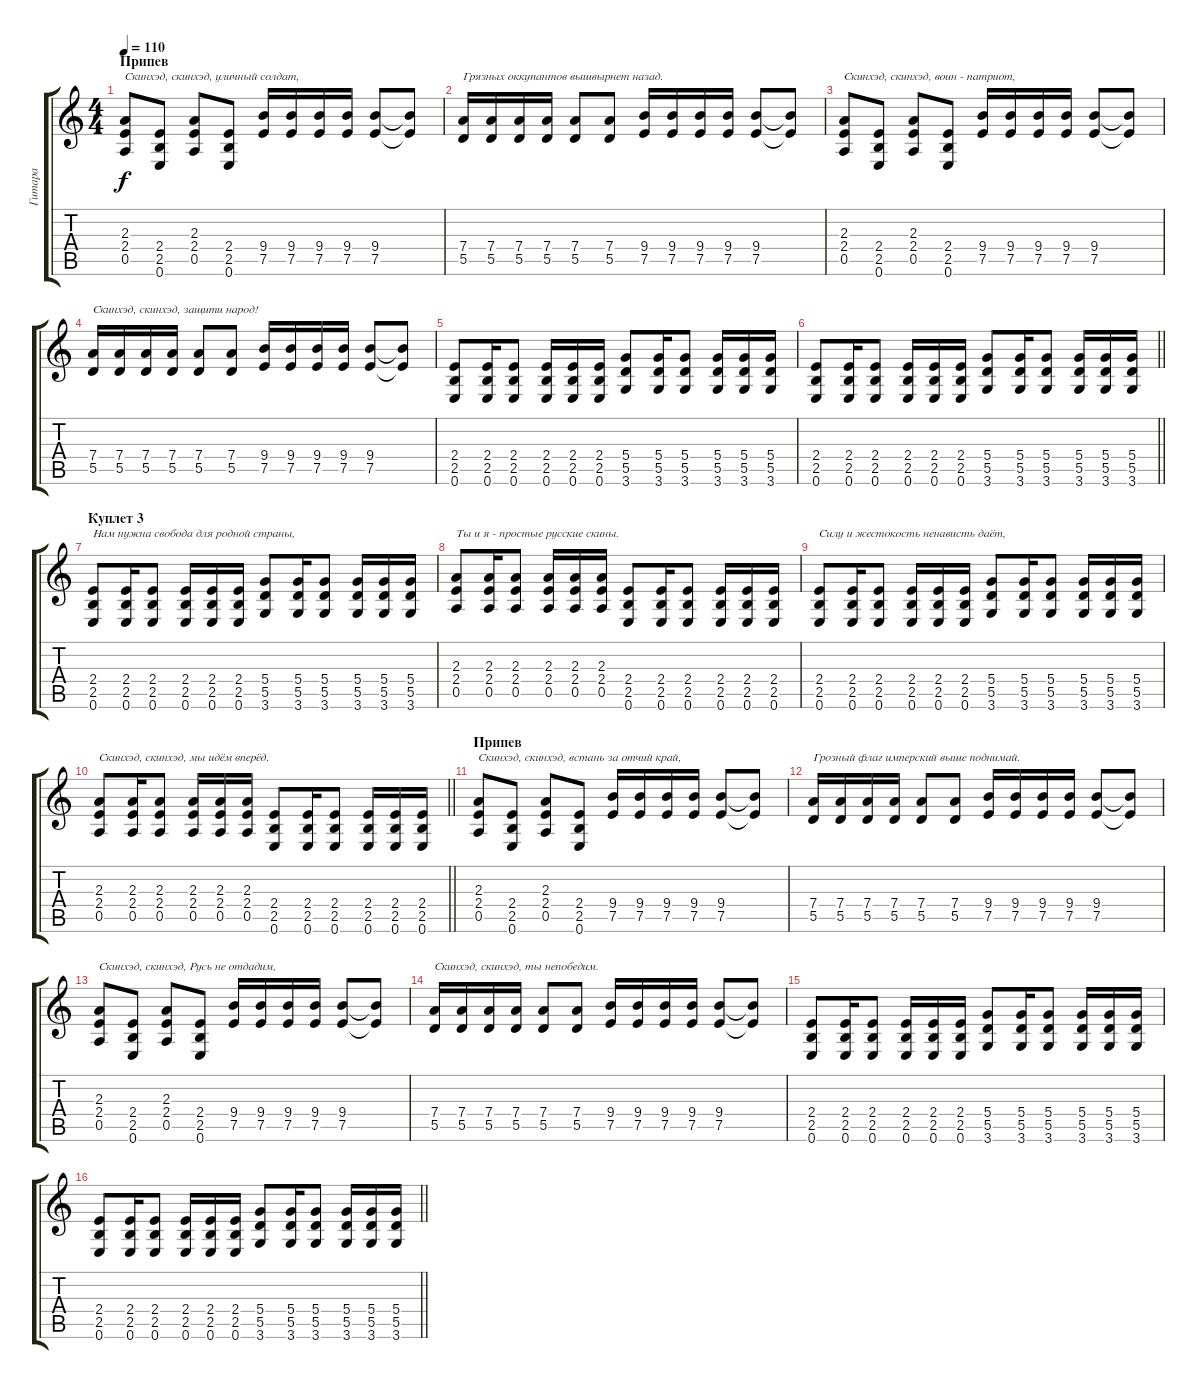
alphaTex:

\track ("Гитара" "Гитара") {instrument overdrivenguitar}
\staff {score tabs}
\tuning (E4 B3 G3 D3 A2 E2) {hide}
\ts (4 4)
\section ("" "Припев")
\tempo 110
\clef g2
\ks c
(2.3 2.4 0.5).8{txt "Скинхэд, скинхэд, уличный солдат," dy f} (2.4 2.5 0.6).8 (2.3 2.4 0.5).8 (2.4 2.5 0.6).8 (9.4 7.5).16 (9.4 7.5).16 (9.4 7.5).16 (9.4 7.5).16 (9.4 7.5).8 (9.4{t} 7.5{t}).8 |
(7.4 5.5).16{txt "Грязных оккупантов вышвырнет назад."} (7.4 5.5).16 (7.4 5.5).16 (7.4 5.5).16 (7.4 5.5).8 (7.4 5.5).8 (9.4 7.5).16 (9.4 7.5).16 (9.4 7.5).16 (9.4 7.5).16 (9.4 7.5).8 (9.4{t} 7.5{t}).8 |
(2.3 2.4 0.5).8{txt "Скинхэд, скинхэд, воин - патриот,"} (2.4 2.5 0.6).8 (2.3 2.4 0.5).8 (2.4 2.5 0.6).8 (9.4 7.5).16 (9.4 7.5).16 (9.4 7.5).16 (9.4 7.5).16 (9.4 7.5).8 (9.4{t} 7.5{t}).8 |
(7.4 5.5).16{txt "Скинхэд, скинхэд, защити народ!"} (7.4 5.5).16 (7.4 5.5).16 (7.4 5.5).16 (7.4 5.5).8 (7.4 5.5).8 (9.4 7.5).16 (9.4 7.5).16 (9.4 7.5).16 (9.4 7.5).16 (9.4 7.5).8 (9.4{t} 7.5{t}).8 |
(2.4 2.5 0.6).8 (2.4 2.5 0.6).16 (2.4 2.5 0.6).8 (2.4 2.5 0.6).16 (2.4 2.5 0.6).16 (2.4 2.5 0.6).16 (5.4 5.5 3.6).8 (5.4 5.5 3.6).16 (5.4 5.5 3.6).8 (5.4 5.5 3.6).16 (5.4 5.5 3.6).16 (5.4 5.5 3.6).16 |
\barLineRight lightlight
(2.4 2.5 0.6).8 (2.4 2.5 0.6).16 (2.4 2.5 0.6).8 (2.4 2.5 0.6).16 (2.4 2.5 0.6).16 (2.4 2.5 0.6).16 (5.4 5.5 3.6).8 (5.4 5.5 3.6).16 (5.4 5.5 3.6).8 (5.4 5.5 3.6).16 (5.4 5.5 3.6).16 (5.4 5.5 3.6).16 |
\section ("" "Куплет 3")
(2.4 2.5 0.6).8{txt "Нам нужна свобода для родной страны,"} (2.4 2.5 0.6).16 (2.4 2.5 0.6).8 (2.4 2.5 0.6).16 (2.4 2.5 0.6).16 (2.4 2.5 0.6).16 (5.4 5.5 3.6).8 (5.4 5.5 3.6).16 (5.4 5.5 3.6).8 (5.4 5.5 3.6).16 (5.4 5.5 3.6).16 (5.4 5.5 3.6).16 |
(2.3 2.4 0.5).8{txt "Ты и я - простые русские скины."} (2.3 2.4 0.5).16 (2.3 2.4 0.5).8 (2.3 2.4 0.5).16 (2.3 2.4 0.5).16 (2.3 2.4 0.5).16 (2.4 2.5 0.6).8 (2.4 2.5 0.6).16 (2.4 2.5 0.6).8 (2.4 2.5 0.6).16 (2.4 2.5 0.6).16 (2.4 2.5 0.6).16 |
(2.4 2.5 0.6).8{txt "Силу и жестокость ненависть даёт,"} (2.4 2.5 0.6).16 (2.4 2.5 0.6).8 (2.4 2.5 0.6).16 (2.4 2.5 0.6).16 (2.4 2.5 0.6).16 (5.4 5.5 3.6).8 (5.4 5.5 3.6).16 (5.4 5.5 3.6).8 (5.4 5.5 3.6).16 (5.4 5.5 3.6).16 (5.4 5.5 3.6).16 |
\barLineRight lightlight
(2.3 2.4 0.5).8{txt "Скинхэд, скинхэд, мы идём вперёд."} (2.3 2.4 0.5).16 (2.3 2.4 0.5).8 (2.3 2.4 0.5).16 (2.3 2.4 0.5).16 (2.3 2.4 0.5).16 (2.4 2.5 0.6).8 (2.4 2.5 0.6).16 (2.4 2.5 0.6).8 (2.4 2.5 0.6).16 (2.4 2.5 0.6).16 (2.4 2.5 0.6).16 |
\section ("" "Припев")
(2.3 2.4 0.5).8{txt "Скинхэд, скинхэд, встань за отчий край,"} (2.4 2.5 0.6).8 (2.3 2.4 0.5).8 (2.4 2.5 0.6).8 (9.4 7.5).16 (9.4 7.5).16 (9.4 7.5).16 (9.4 7.5).16 (9.4 7.5).8 (9.4{t} 7.5{t}).8 |
(7.4 5.5).16{txt "Грозный флаг имперский выше поднимай."} (7.4 5.5).16 (7.4 5.5).16 (7.4 5.5).16 (7.4 5.5).8 (7.4 5.5).8 (9.4 7.5).16 (9.4 7.5).16 (9.4 7.5).16 (9.4 7.5).16 (9.4 7.5).8 (9.4{t} 7.5{t}).8 |
(2.3 2.4 0.5).8{txt "Скинхэд, скинхэд, Русь не отдадим,"} (2.4 2.5 0.6).8 (2.3 2.4 0.5).8 (2.4 2.5 0.6).8 (9.4 7.5).16 (9.4 7.5).16 (9.4 7.5).16 (9.4 7.5).16 (9.4 7.5).8 (9.4{t} 7.5{t}).8 |
(7.4 5.5).16{txt "Скинхэд, скинхэд, ты непобедим."} (7.4 5.5).16 (7.4 5.5).16 (7.4 5.5).16 (7.4 5.5).8 (7.4 5.5).8 (9.4 7.5).16 (9.4 7.5).16 (9.4 7.5).16 (9.4 7.5).16 (9.4 7.5).8 (9.4{t} 7.5{t}).8 |
(2.4 2.5 0.6).8 (2.4 2.5 0.6).16 (2.4 2.5 0.6).8 (2.4 2.5 0.6).16 (2.4 2.5 0.6).16 (2.4 2.5 0.6).16 (5.4 5.5 3.6).8 (5.4 5.5 3.6).16 (5.4 5.5 3.6).8 (5.4 5.5 3.6).16 (5.4 5.5 3.6).16 (5.4 5.5 3.6).16 |
\barLineRight lightlight
(2.4 2.5 0.6).8 (2.4 2.5 0.6).16 (2.4 2.5 0.6).8 (2.4 2.5 0.6).16 (2.4 2.5 0.6).16 (2.4 2.5 0.6).16 (5.4 5.5 3.6).8 (5.4 5.5 3.6).16 (5.4 5.5 3.6).8 (5.4 5.5 3.6).16 (5.4 5.5 3.6).16 (5.4 5.5 3.6).16
